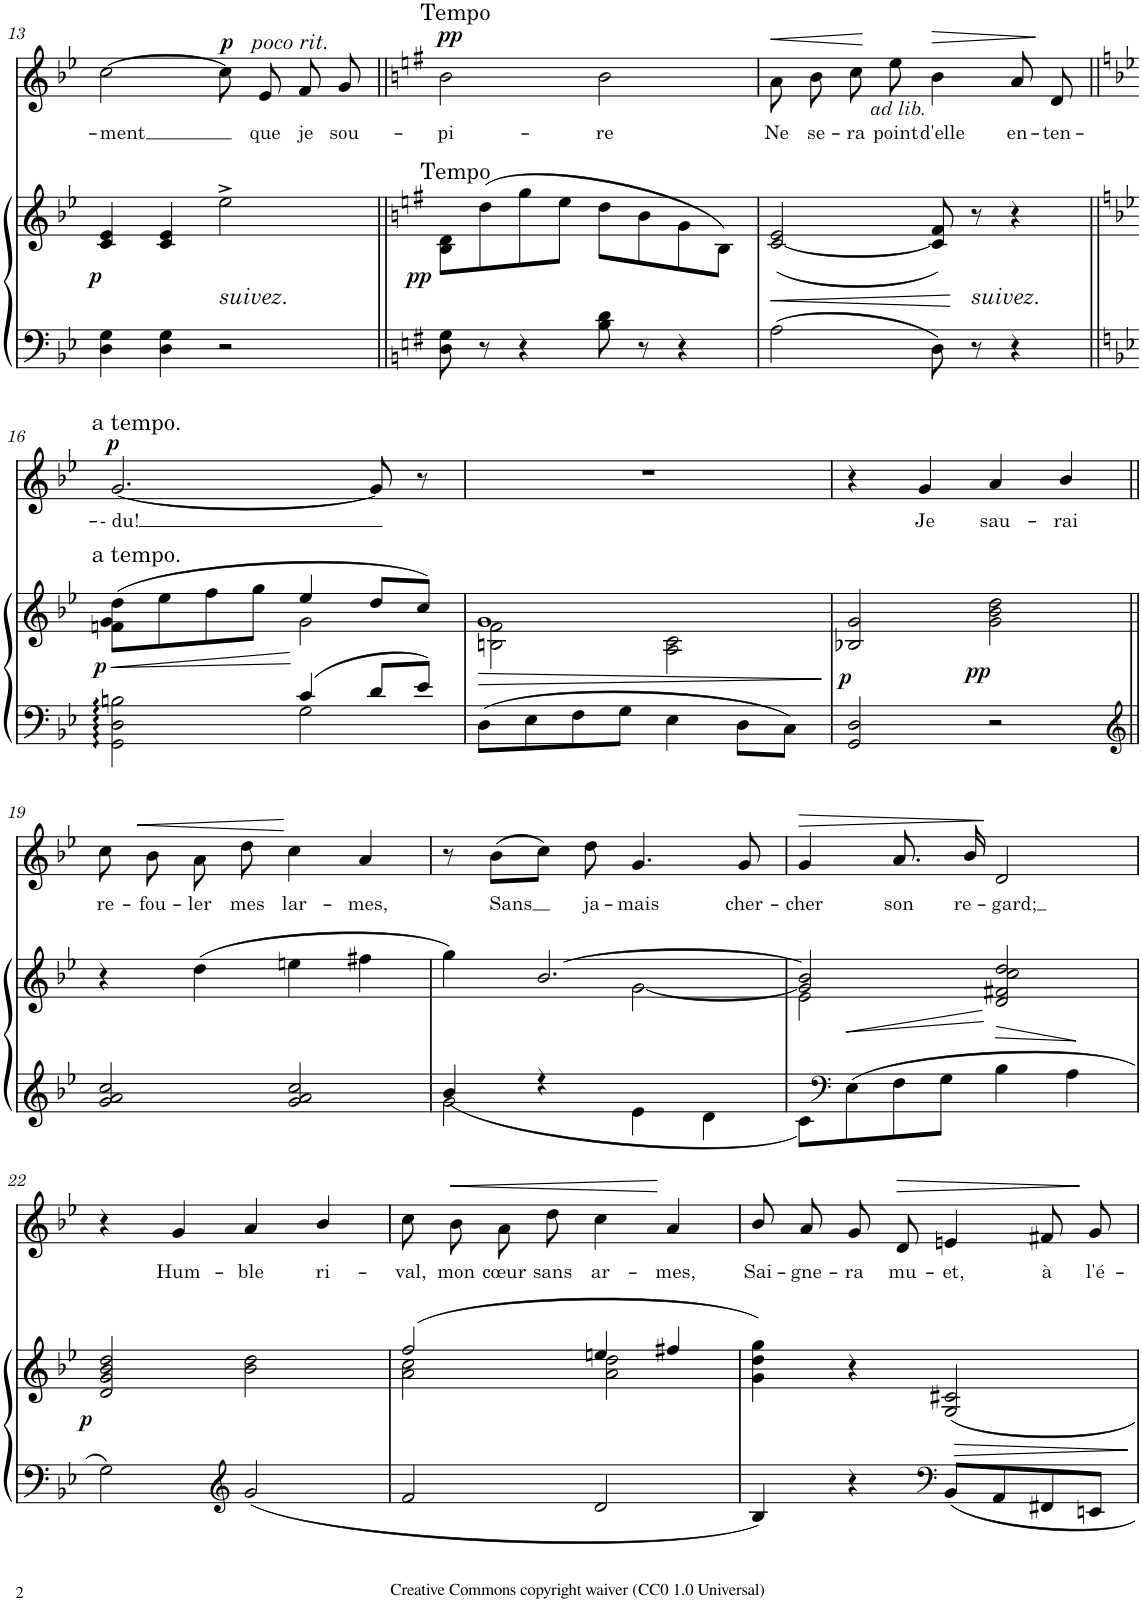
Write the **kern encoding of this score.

**kern	**kern	**dynam	**kern	**text	**dynam
*part2	*part2	*part2	*part1	*part1	*part1
*staff3	*staff2	*staff2/3	*staff1	*staff1	*staff1
*I"Piano	*	*	*I"Chant Voice	*	*
*I'Pno	*	*	*	*	*
!!LO:PB:g=z
*clefF4	*clefG2	*	*clefG2	*	*
*k[b-e-]	*k[b-e-]	*	*k[b-e-]	*	*
*M4/4	*M4/4	*	*M4/4	*	*
*met(c)	*met(c)	*	*met(c)	*	*
=13	=13	=13	=13	=13	=13
!	!	!LO:DY:b	!	!LO:LY:b	!
4D\ 4G\	4c/ 4e-/	p	[2cc\	-ment	.
4D\ 4G\	4c/ 4e-/	.	.	.	.
!LO:TX:a:i:t=suivez.	!	!	!	!	!
!	!	!	!	!	!LO:DY:a
2r	2ee-^\	.	8cc\]	.	p
!	!	!	!LO:TX:a:i:t=poco rit.	!	!
!	!	!	!	!LO:LY:b	!
.	.	.	8e-/	que	.
!	!	!	!	!LO:LY:b	!
.	.	.	8f/	je	.
!	!	!	!	!LO:LY:b	!
.	.	.	8g/	sou-	.
=14||	=14||	=14||	=14||	=14||	=14||
*k[f#]	*k[f#]	*	*k[f#]	*	*
!	!	!	!LO:TX:a:t=Tempo	!	!
!	!LO:TX:a:t=Tempo	!	!	!	!
!	!	!LO:DY:b	!	!LO:LY:b	!LO:DY:a
8D\ 8G\	8B\ 8d\L	pp	2b\	-pi-	pp
8r	(8dd\	.	.	.	.
4r	8gg\	.	.	.	.
.	8ee\J	.	.	.	.
!	!	!	!	!LO:LY:b	!
8B\ 8d\	8dd\L	.	2b\	-re	.
8r	8b\	.	.	.	.
4r	8g\	.	.	.	.
.	8B\J)	.	.	.	.
=15	=15	=15	=15	=15	=15
!	!	!LO:HP:b	!	!LO:LY:b	!LO:HP:b
2A\	([2c/ 2e/	<	8a\	Ne	<
!	!	!	!	!LO:LY:b	!
.	.	.	8b\	se-	.
!	!	!	!	!LO:LY:b	!
.	.	.	8cc\	-ra	.
!	!	!	!LO:TX:b:i:t=ad lib.	!	!
!	!	!	!	!LO:LY:b	!
.	.	.	8ee\	point	[
!	!	!	!	!LO:LY:b	!LO:HP:b
8D\	8c/] 8f#/)	.	4b\	d'elle	>
!LO:TX:a:i:t=suivez.	!	!	!	!	!
8r	8r	[	.	.	.
!	!	!	!	!LO:LY:b	!
4r	4r	.	8a/	en-	.
!	!	!	!	!LO:LY:b	!
.	.	.	8d/	-ten-	]
!!LO:LB:g=z
=16||	=16||	=16||	=16||	=16||	=16||
*k[b-e-]	*k[b-e-]	*	*k[b-e-]	*	*
*^	*	*	*	*	*
!	!	!	!	!LO:TX:a:t=a tempo.	!	!
!	!	!LO:TX:a:t=a tempo.	!	!	!	!
!	!	!	!LO:HP:b	!	!LO:LY:b	!
*	*	*^	*	*	*	*
!	!	!	!	!LO:DY:n=1:b	!	!	!LO:DY:a
2GG\: 2D\: 2Bn\:	2ryy	(8fn\ 8g\ 8dd\L	2ryy	< p	[2.g/	-- du!	p
.	.	8ee-\	.	.	.	.	.
.	.	8ff\	.	.	.	.	.
.	.	8gg\J	.	.	.	.	.
4c/	2G\	4ee-/	2g\	[	.	.	.
8d/L	.	8dd/L	.	.	8g/]	.	.
8e-/J	.	8cc/J)	.	.	8r	.	.
*v	*v	*	*	*	*	*	*
=17	=17	=17	=17	=17	=17	=17
!	!	!	!LO:HP:b	!	!	!
8D\L	1g	2Bn\ 2f\	>	1r	.	.
8E-\	.	.	.	.	.	.
8F\	.	.	.	.	.	.
8G\J	.	.	.	.	.	.
4E-\	.	2A\ 2c\	.	.	.	.
8D\L	.	.	.	.	.	.
8C\J	.	.	.	.	.	.
*	*v	*v	*	*	*	*
.	.	]	.	.	.
=18	=18	=18	=18	=18	=18
!	!	!LO:DY:b	!	!	!
2GG/ 2D/	2B-X/ 2g/	p	4r	.	.
!	!	!	!	!LO:LY:b	!
.	.	.	4g/	Je	.
!	!	!LO:DY:b	!	!LO:LY:b	!
2r	2g\ 2b-\ 2dd\	pp	4a/	sau-	.
!	!	!	!	!LO:LY:b	!
.	.	.	4b-/	-rai	.
!!LO:LB:g=z
=19||	=19||	=19||	=19||	=19||	=19||
*clefG2	*	*	*	*	*
*	*	*	*k[b-e-]	*	*
!	!	!	!	!LO:LY:b	!
2g/ 2a/ 2cc/	4r	.	8cc\	re-	.
!	!	!	!	!LO:LY:b	!LO:HP:b
.	.	.	8b-\	-fou-	<
!	!	!	!	!LO:LY:b	!
.	(4dd\	.	8a\	-ler	.
!	!	!	!	!LO:LY:b	!
.	.	.	8dd\	mes	.
!	!	!	!	!LO:LY:b	!
2g/ 2a/ 2cc/	4een\	.	4cc\	lar-	.
!	!	!	!	!LO:LY:b	!
.	4ff#X\	.	4a/	-mes,	[
=20	=20	=20	=20	=20	=20
*^	*^	*	*	*	*
4b-/	2g\	4gg\)	2ryy	.	8r	.	.
!	!	!	!	!	!	!LO:LY:b	!
.	.	.	.	.	(8b-\L	Sans	.
4r	.	[2.b-/	.	.	8cc\J)	.	.
!	!	!	!	!	!	!LO:LY:b	!
.	.	.	.	.	8dd\	ja-	.
!	!	!	!	!	!	!LO:LY:b	!
4e-\	2ryy	.	[2g\	.	4.g/	-mais	.
4d\	.	.	.	.	.	.	.
!	!	!	!	!	!	!LO:LY:b	!
.	.	.	.	.	8g/	cher-	.
*v	*v	*	*	*	*	*	*
=21	=21	=21	=21	=21	=21	=21
!	!	!	!	!	!LO:LY:b	!LO:HP:b
8c\L	2g/] 2b-/]	2e-\	.	4g/	-cher	>
*clefF4	*	*	*	*	*	*
8E-\	.	.	.	.	.	.
!	!	!	!	!	!LO:LY:b	!
8F\	.	.	.	8.a/	son	.
8G\J	.	.	.	.	.	.
!	!	!	!	!	!LO:LY:b	!
.	.	.	.	16b-/	re-	.
!	!	!	!	!	!LO:LY:b	!
4B-\	2d/ 2f#X/ 2cc/ 2dd/	2ryy	.	2d/	-gard;	]
4A\	.	.	.	.	.	.
*	*v	*v	*	*	*	*
!!LO:LB:g=z
=22	=22	=22	=22	=22	=22
!	!	!LO:DY:b	!	!	!
2G\	2d/ 2g/ 2b-/ 2dd/	p	4r	.	.
!	!	!	!	!LO:LY:b	!
.	.	.	4g/	-Hum-	.
*clefG2	*	*	*	*	*
!	!	!	!	!LO:LY:b	!
2g/	2b-\ 2dd\	.	4a/	-ble	.
!	!	!	!	!LO:LY:b	!
.	.	.	4b-/	ri-	.
=23	=23	=23	=23	=23	=23
*	*^	*	*	*	*
!	!	!	!	!	!LO:LY:b	!
2f/	(2ff/	2a\ 2cc\	.	8cc\	-val,	.
!	!	!	!	!	!LO:LY:b	!LO:HP:b
.	.	.	.	8b-\	mon	<
!	!	!	!	!	!LO:LY:b	!
.	.	.	.	8a\	cœur	.
!	!	!	!	!	!LO:LY:b	!
.	.	.	.	8dd\	sans	.
!	!	!	!	!	!LO:LY:b	!
2d/	4een/	2a\ 2dd\	.	4cc\	ar-	.
!	!	!	!	!	!LO:LY:b	!
.	4ff#X/	.	.	4a/	-mes,	[
*	*v	*v	*	*	*	*
=24	=24	=24	=24	=24	=24
!	!	!	!	!LO:LY:b	!
4B-/	4g\ 4dd\ 4gg\)	.	8b-/	Sai-	.
!	!	!	!	!LO:LY:b	!
.	.	.	8a/	-gne-	.
!	!	!	!	!LO:LY:b	!
4r	4r	.	8g/	-ra	.
!	!	!	!	!LO:LY:b	!LO:HP:b
.	.	.	8d/	mu-	>
*clefF4	*	*	*	*	*
!	!	!LO:HP:b	!	!LO:LY:b	!
8BB-/L	2G/ 2c#X/	>	4en/	-et,	.
8AA/	.	.	.	.	.
!	!	!	!	!LO:LY:b	!
8FF#X/	.	.	8f#X/	à	.
!	!	!	!	!LO:LY:b	!
8EEn/J	.	.	8g/	l'é-	]
.	.	]	.	.	.
=	=	=	=	=	=
*-	*-	*-	*-	*-	*-
